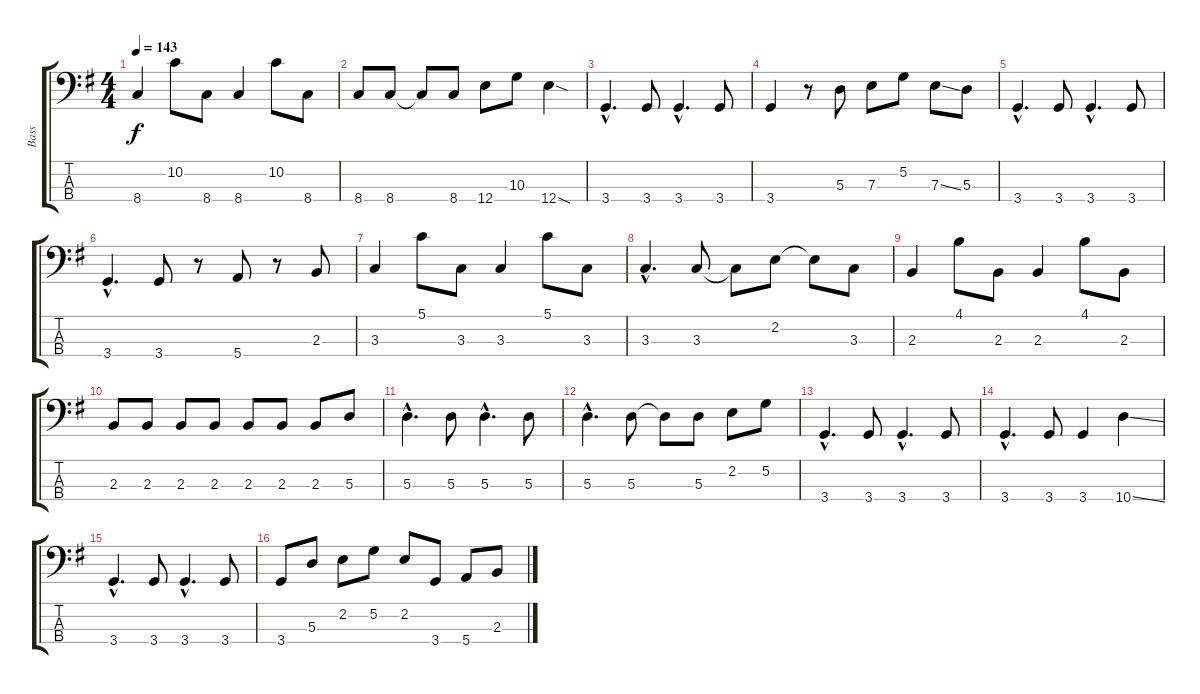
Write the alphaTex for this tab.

\track ("Bass" "Bass") {instrument electricbasspick}
\staff {score tabs}
\tuning (G2 D2 A1 E1) {hide}
\ts (4 4)
\tempo 143
\clef f4
\ks g
8.4.4{dy f} 10.2.8 8.4.8 8.4.4 10.2.8 8.4.8 |
8.4.8 8.4.8 8.4{t}.8 8.4.8 12.4.8 10.3.8 12.4{sod}.4 |
3.4{hac}.4{d} 3.4.8 3.4{hac}.4{d} 3.4.8 |
3.4.4 r.8 5.3.8 7.3.8 5.2.8 7.3{ss}.8 5.3.8 |
3.4{hac}.4{d} 3.4.8 3.4{hac}.4{d} 3.4.8 |
3.4{hac}.4{d} 3.4.8 r.8 5.4.8 r.8 2.3.8 |
3.3.4 5.1.8 3.3.8 3.3.4 5.1.8 3.3.8 |
3.3{hac}.4{d} 3.3.8 3.3{t}.8 2.2.8 2.2{t}.8 3.3.8 |
2.3.4 4.1.8 2.3.8 2.3.4 4.1.8 2.3.8 |
2.3.8 2.3.8 2.3.8 2.3.8 2.3.8 2.3.8 2.3.8 5.3.8 |
5.3{hac}.4{d} 5.3.8 5.3{hac}.4{d} 5.3.8 |
5.3{hac}.4{d} 5.3.8 5.3{t}.8 5.3.8 2.2.8 5.2.8 |
3.4{hac}.4{d} 3.4.8 3.4{hac}.4{d} 3.4.8 |
3.4{hac}.4{d} 3.4.8 3.4.4 10.4{ss}.4 |
3.4{hac}.4{d} 3.4.8 3.4{hac}.4{d} 3.4.8 |
3.4.8 5.3.8 2.2.8 5.2.8 2.2.8 3.4.8 5.4.8 2.3.8
